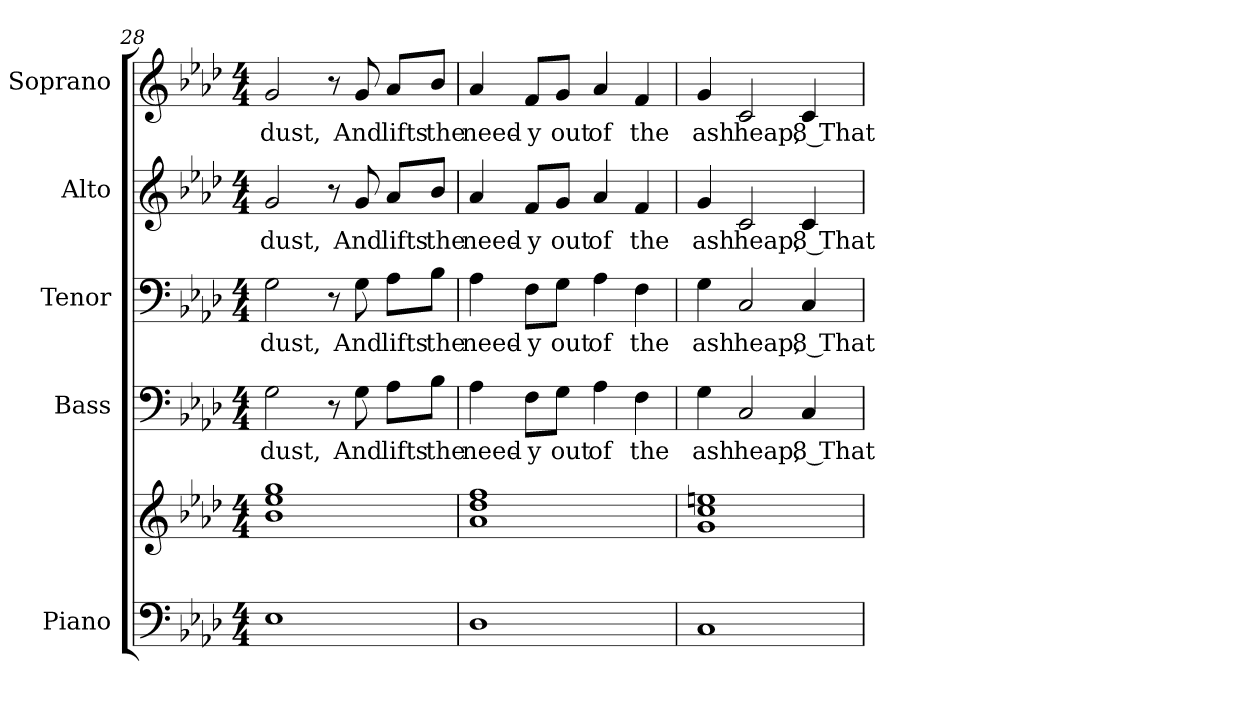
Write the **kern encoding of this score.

**kern	**kern	**kern	**text	**kern	**text	**kern	**text	**kern	**text
*part5	*part5	*part4	*part4	*part3	*part3	*part2	*part2	*part1	*part1
*staff6	*staff5	*staff4	*staff4	*staff3	*staff3	*staff2	*staff2	*staff1	*staff1
*I"Piano	*	*I"Bass	*	*I"Tenor	*	*I"Alto	*	*I"Soprano	*
*I'Pno.	*	*I'B.	*	*I'T.	*	*I'A.	*	*I'S.	*
!!LO:PB:g=z
*clefF4	*clefG2	*clefF4	*	*clefF4	*	*clefG2	*	*clefG2	*
*k[b-e-a-d-]	*k[b-e-a-d-]	*k[b-e-a-d-]	*	*k[b-e-a-d-]	*	*k[b-e-a-d-]	*	*k[b-e-a-d-]	*
*A-:	*A-:	*A-:	*	*A-:	*	*A-:	*	*A-:	*
*M4/4	*M4/4	*M4/4	*	*M4/4	*	*M4/4	*	*M4/4	*
=28	=28	=28	=28	=28	=28	=28	=28	=28	=28
!	!	!	!LO:LY:b:color=#000000	!	!	!	!	!	!
!	!	!	!	!	!LO:LY:b:color=#000000	!	!	!	!
!	!	!	!	!	!	!	!LO:LY:b:color=#000000	!	!
!	!	!	!	!	!	!	!	!	!LO:LY:b:color=#000000
1E-i	1b-i 1ee-i 1ggi	2Gi\	dust,	2Gi\	dust,	2gi/	dust,	2gi/	dust,
.	.	8r	.	8r	.	8r	.	8r	.
!	!	!	!LO:LY:b:color=#000000	!	!	!	!	!	!
!	!	!	!	!	!LO:LY:b:color=#000000	!	!	!	!
!	!	!	!	!	!	!	!LO:LY:b:color=#000000	!	!
!	!	!	!	!	!	!	!	!	!LO:LY:b:color=#000000
.	.	8Gi\	And	8Gi\	And	8gi/	And	8gi/	And
!	!	!	!LO:LY:b:color=#000000	!	!	!	!	!	!
!	!	!	!	!	!LO:LY:b:color=#000000	!	!	!	!
!	!	!	!	!	!	!	!LO:LY:b:color=#000000	!	!
!	!	!	!	!	!	!	!	!	!LO:LY:b:color=#000000
.	.	8A-i\L	lifts	8A-i\L	lifts	8a-i/L	lifts	8a-i/L	lifts
!	!	!	!LO:LY:b:color=#000000	!	!	!	!	!	!
!	!	!	!	!	!LO:LY:b:color=#000000	!	!	!	!
!	!	!	!	!	!	!	!LO:LY:b:color=#000000	!	!
!	!	!	!	!	!	!	!	!	!LO:LY:b:color=#000000
.	.	8B-i\J	the	8B-i\J	the	8b-i/J	the	8b-i/J	the
=29	=29	=29	=29	=29	=29	=29	=29	=29	=29
!	!	!	!LO:LY:b:color=#000000	!	!	!	!	!	!
!	!	!	!	!	!LO:LY:b:color=#000000	!	!	!	!
!	!	!	!	!	!	!	!LO:LY:b:color=#000000	!	!
!	!	!	!	!	!	!	!	!	!LO:LY:b:color=#000000
1D-i	1a-i 1dd-i 1ffi	4A-i\	need-	4A-i\	need-	4a-i/	need-	4a-i/	need-
!	!	!	!LO:LY:b:color=#000000	!	!	!	!	!	!
!	!	!	!	!	!LO:LY:b:color=#000000	!	!	!	!
!	!	!	!	!	!	!	!LO:LY:b:color=#000000	!	!
!	!	!	!	!	!	!	!	!	!LO:LY:b:color=#000000
.	.	8Fi\L	-y	8Fi\L	-y	8fi/L	-y	8fi/L	-y
!	!	!	!LO:LY:b:color=#000000	!	!	!	!	!	!
!	!	!	!	!	!LO:LY:b:color=#000000	!	!	!	!
!	!	!	!	!	!	!	!LO:LY:b:color=#000000	!	!
!	!	!	!	!	!	!	!	!	!LO:LY:b:color=#000000
.	.	8Gi\J	out	8Gi\J	out	8gi/J	out	8gi/J	out
!	!	!	!LO:LY:b:color=#000000	!	!	!	!	!	!
!	!	!	!	!	!LO:LY:b:color=#000000	!	!	!	!
!	!	!	!	!	!	!	!LO:LY:b:color=#000000	!	!
!	!	!	!	!	!	!	!	!	!LO:LY:b:color=#000000
.	.	4A-i\	of	4A-i\	of	4a-i/	of	4a-i/	of
!	!	!	!LO:LY:b:color=#000000	!	!	!	!	!	!
!	!	!	!	!	!LO:LY:b:color=#000000	!	!	!	!
!	!	!	!	!	!	!	!LO:LY:b:color=#000000	!	!
!	!	!	!	!	!	!	!	!	!LO:LY:b:color=#000000
.	.	4Fi\	the	4Fi\	the	4fi/	the	4fi/	the
=30	=30	=30	=30	=30	=30	=30	=30	=30	=30
!	!	!	!LO:LY:b:color=#000000	!	!	!	!	!	!
!	!	!	!	!	!LO:LY:b:color=#000000	!	!	!	!
!	!	!	!	!	!	!	!LO:LY:b:color=#000000	!	!
!	!	!	!	!	!	!	!	!	!LO:LY:b:color=#000000
1Ci	1gi 1cci 1eeni	4Gi\	ash	4Gi\	ash	4gi/	ash	4gi/	ash
!	!	!	!LO:LY:b:color=#000000	!	!	!	!	!	!
!	!	!	!	!	!LO:LY:b:color=#000000	!	!	!	!
!	!	!	!	!	!	!	!LO:LY:b:color=#000000	!	!
!	!	!	!	!	!	!	!	!	!LO:LY:b:color=#000000
.	.	2Ci/	heap,	2Ci/	heap,	2ci/	heap,	2ci/	heap,
!	!	!	!LO:LY:b:color=#000000	!	!	!	!	!	!
!	!	!	!	!	!LO:LY:b:color=#000000	!	!	!	!
!	!	!	!	!	!	!	!LO:LY:b:color=#000000	!	!
!	!	!	!	!	!	!	!	!	!LO:LY:b:color=#000000
.	.	4Ci/	8 That	4Ci/	8 That	4ci/	8 That	4ci/	8 That
=	=	=	=	=	=	=	=	=	=
*-	*-	*-	*-	*-	*-	*-	*-	*-	*-
